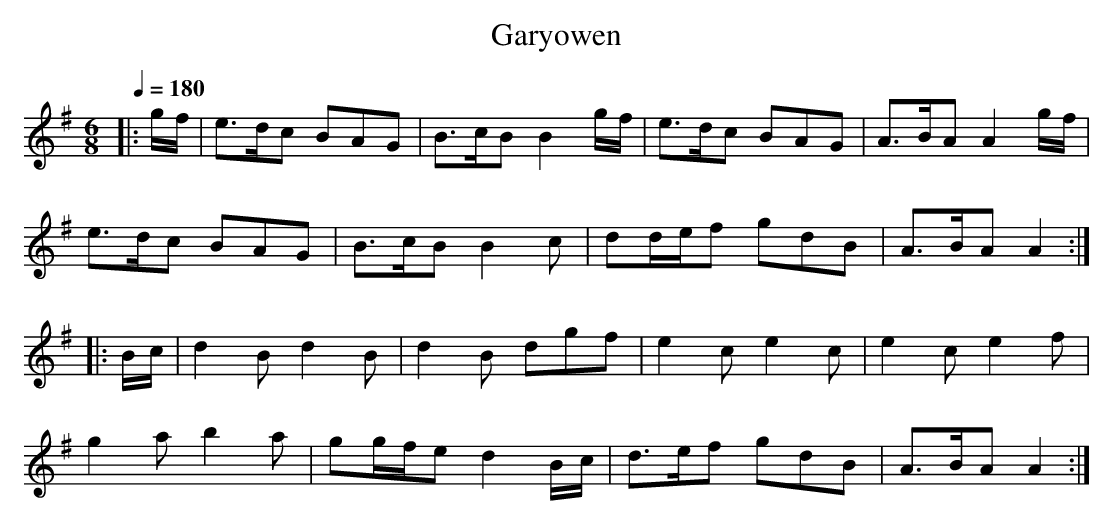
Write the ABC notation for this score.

X:1
T: Garyowen
M: 6/8
L: 1/8
Q:1/4=180
K: A Dorian
|: g/f/ |\
e>dc BAG | B>cB B2 g/f/ | e>dc BAG | A>BA A2 g/f/ |
e>dc BAG | B>cB B2 c | dd/e/f gdB | A>BA A2 :|
|: B/c/ |\
d2 B d2 B | d2 B dgf | e2 c e2 c | e2 c e2 f |
g2 a b2 a | gg/f/e d2 B/c/ | d>ef gdB | A>BA A2 :|
